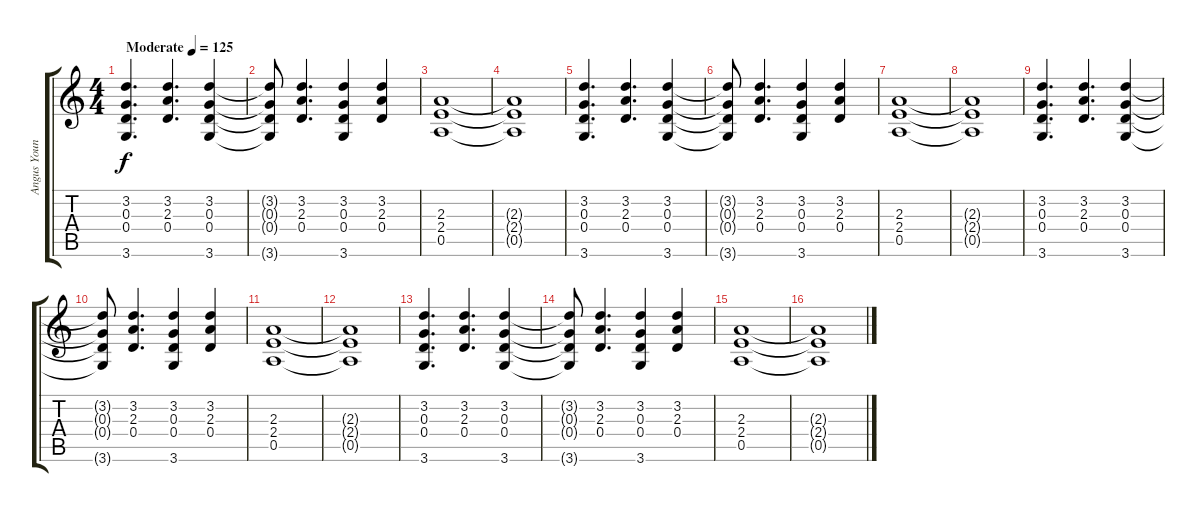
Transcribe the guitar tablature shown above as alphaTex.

\track ("Angus Young" "Angus Youn") {instrument distortionguitar}
\staff {score tabs}
\tuning (E4 B3 G3 D3 A2 E2) {hide}
\ts (4 4)
\tempo (125 "Moderate")
\clef g2
\ks c
(3.2 0.3 0.4 3.6).4{d dy f instrument distortionguitar} (3.2 2.3 0.4).4{d} (3.2 0.3 0.4 3.6).4 |
(3.2{t} 0.3{t} 0.4{t} 3.6{t}).8 (3.2 2.3 0.4).4{d} (3.2 0.3 0.4 3.6).4 (3.2 2.3 0.4).4 |
(2.3 2.4 0.5).1 |
(2.3{t} 2.4{t} 0.5{t}).1 |
(3.2 0.3 0.4 3.6).4{d} (3.2 2.3 0.4).4{d} (3.2 0.3 0.4 3.6).4 |
(3.2{t} 0.3{t} 0.4{t} 3.6{t}).8 (3.2 2.3 0.4).4{d} (3.2 0.3 0.4 3.6).4 (3.2 2.3 0.4).4 |
(2.3 2.4 0.5).1 |
(2.3{t} 2.4{t} 0.5{t}).1 |
(3.2 0.3 0.4 3.6).4{d} (3.2 2.3 0.4).4{d} (3.2 0.3 0.4 3.6).4 |
(3.2{t} 0.3{t} 0.4{t} 3.6{t}).8 (3.2 2.3 0.4).4{d} (3.2 0.3 0.4 3.6).4 (3.2 2.3 0.4).4 |
(2.3 2.4 0.5).1 |
(2.3{t} 2.4{t} 0.5{t}).1 |
(3.2 0.3 0.4 3.6).4{d} (3.2 2.3 0.4).4{d} (3.2 0.3 0.4 3.6).4 |
(3.2{t} 0.3{t} 0.4{t} 3.6{t}).8 (3.2 2.3 0.4).4{d} (3.2 0.3 0.4 3.6).4 (3.2 2.3 0.4).4 |
(2.3 2.4 0.5).1 |
(2.3{t} 2.4{t} 0.5{t}).1
